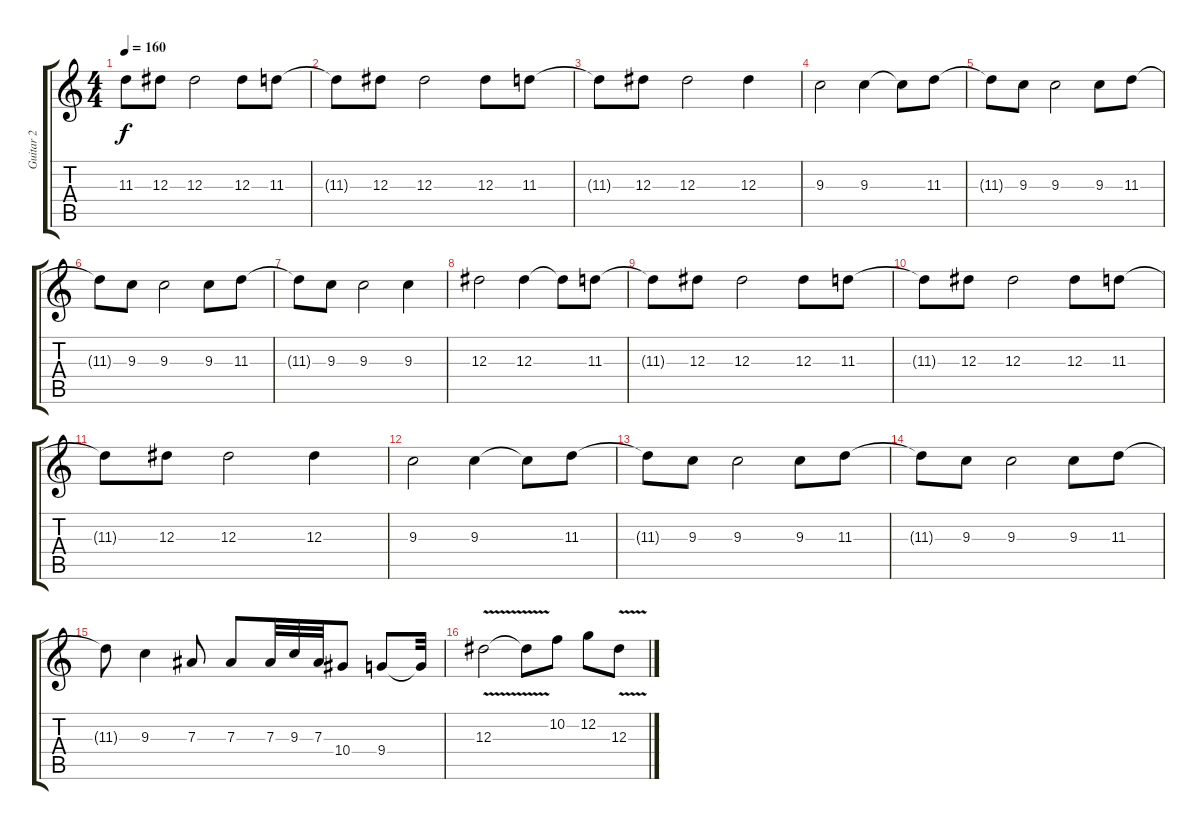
\track ("Guitar 2" "Guitar 2") {instrument distortionguitar}
\staff {score tabs}
\tuning (C4 G3 Eb3 Bb2 F2 C2) {hide}
\ts (4 4)
\tempo 160
\clef g2
\ks c
11.3{t}.8{dy f} 12.3.8 12.3.2 12.3.8 11.3.8 |
11.3{t}.8 12.3.8 12.3.2 12.3.8 11.3.8 |
11.3{t}.8 12.3.8 12.3.2 12.3.4 |
9.3.2 9.3.4 9.3{t}.8 11.3.8 |
11.3{t}.8 9.3.8 9.3.2 9.3.8 11.3.8 |
11.3{t}.8 9.3.8 9.3.2 9.3.8 11.3.8 |
11.3{t}.8 9.3.8 9.3.2 9.3.4 |
12.3.2 12.3.4 12.3{t}.8 11.3.8 |
11.3{t}.8 12.3.8 12.3.2 12.3.8 11.3.8 |
11.3{t}.8 12.3.8 12.3.2 12.3.8 11.3.8 |
11.3{t}.8 12.3.8 12.3.2 12.3.4 |
9.3.2 9.3.4 9.3{t}.8 11.3.8 |
11.3{t}.8 9.3.8 9.3.2 9.3.8 11.3.8 |
11.3{t}.8 9.3.8 9.3.2 9.3.8 11.3.8 |
11.3{t}.8 9.3.4 7.3.8 7.3.8 7.3.32 9.3.32 7.3.32 10.4.8 9.4.8 9.4{t}.32 |
12.3{v}.2{volume 12 instrument overdrivenguitar} 12.3{t}.8 10.2.8 12.2.8 12.3{v}.8
